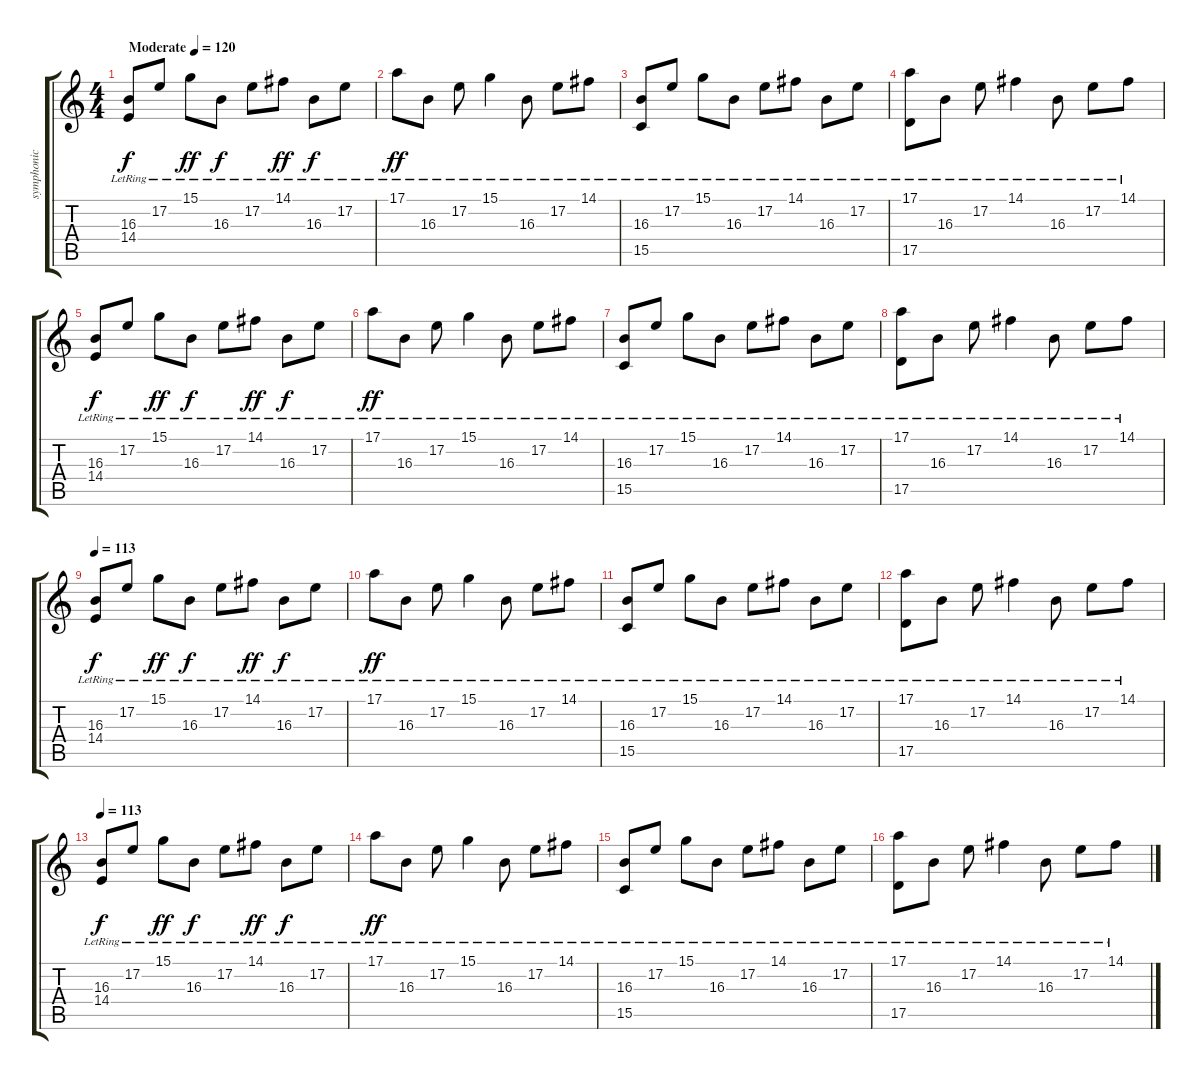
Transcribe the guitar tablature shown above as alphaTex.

\track ("symphonic lead" "symphonic ") {instrument electricpiano2}
\staff {score tabs}
\tuning (E4 B3 G3 D3 A2 E2) {hide}
\ts (4 4)
\tempo (120 "Moderate")
\tempo 113
\tempo (120 "Moderate")
\clef g2
\ks c
(16.3{lr} 14.4{lr}).8{dy f instrument electricpiano2} 17.2{lr}.8 15.1{lr}.8{dy ff} 16.3{lr}.8{dy f} 17.2{lr}.8 14.1{lr}.8{dy ff} 16.3{lr}.8{dy f} 17.2{lr}.8 |
17.1{lr}.8{dy ff} 16.3{lr}.8 17.2{lr}.8 15.1{lr}.4 16.3{lr}.8 17.2{lr}.8 14.1{lr}.8 |
(16.3{lr} 15.5{lr}).8 17.2{lr}.8 15.1{lr}.8 16.3{lr}.8 17.2{lr}.8 14.1{lr}.8 16.3{lr}.8 17.2{lr}.8 |
(17.1{lr} 17.5{lr}).8 16.3{lr}.8 17.2{lr}.8 14.1{lr}.4 16.3{lr}.8 17.2{lr}.8 14.1{lr}.8 |
(16.3{lr} 14.4{lr}).8{dy f} 17.2{lr}.8 15.1{lr}.8{dy ff} 16.3{lr}.8{dy f} 17.2{lr}.8 14.1{lr}.8{dy ff} 16.3{lr}.8{dy f} 17.2{lr}.8 |
17.1{lr}.8{dy ff} 16.3{lr}.8 17.2{lr}.8 15.1{lr}.4 16.3{lr}.8 17.2{lr}.8 14.1{lr}.8 |
(16.3{lr} 15.5{lr}).8 17.2{lr}.8 15.1{lr}.8 16.3{lr}.8 17.2{lr}.8 14.1{lr}.8 16.3{lr}.8 17.2{lr}.8 |
(17.1{lr} 17.5{lr}).8 16.3{lr}.8 17.2{lr}.8 14.1{lr}.4 16.3{lr}.8 17.2{lr}.8 14.1{lr}.8 |
\tempo 113
(16.3{lr} 14.4{lr}).8{dy f} 17.2{lr}.8 15.1{lr}.8{dy ff} 16.3{lr}.8{dy f} 17.2{lr}.8 14.1{lr}.8{dy ff} 16.3{lr}.8{dy f} 17.2{lr}.8 |
17.1{lr}.8{dy ff} 16.3{lr}.8 17.2{lr}.8 15.1{lr}.4 16.3{lr}.8 17.2{lr}.8 14.1{lr}.8 |
(16.3{lr} 15.5{lr}).8 17.2{lr}.8 15.1{lr}.8 16.3{lr}.8 17.2{lr}.8 14.1{lr}.8 16.3{lr}.8 17.2{lr}.8 |
(17.1{lr} 17.5{lr}).8 16.3{lr}.8 17.2{lr}.8 14.1{lr}.4 16.3{lr}.8 17.2{lr}.8 14.1{lr}.8 |
\tempo 113
(16.3{lr} 14.4{lr}).8{dy f} 17.2{lr}.8 15.1{lr}.8{dy ff} 16.3{lr}.8{dy f} 17.2{lr}.8 14.1{lr}.8{dy ff} 16.3{lr}.8{dy f} 17.2{lr}.8 |
17.1{lr}.8{dy ff} 16.3{lr}.8 17.2{lr}.8 15.1{lr}.4 16.3{lr}.8 17.2{lr}.8 14.1{lr}.8 |
(16.3{lr} 15.5{lr}).8 17.2{lr}.8 15.1{lr}.8 16.3{lr}.8 17.2{lr}.8 14.1{lr}.8 16.3{lr}.8 17.2{lr}.8 |
(17.1{lr} 17.5{lr}).8 16.3{lr}.8 17.2{lr}.8 14.1{lr}.4 16.3{lr}.8 17.2{lr}.8 14.1{lr}.8
